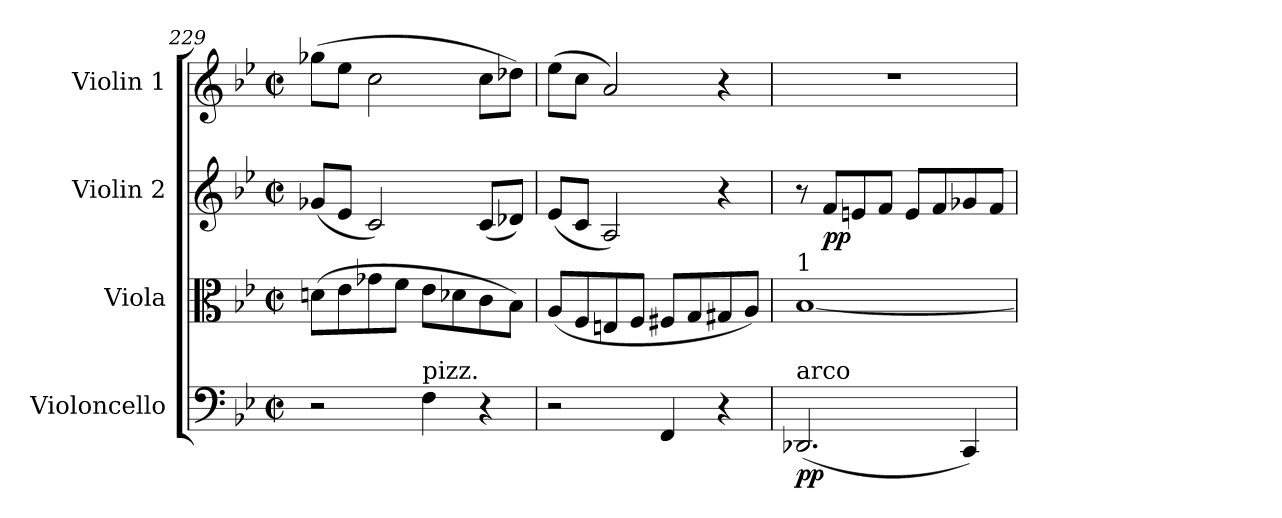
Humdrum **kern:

**kern	**dynam	**kern	**kern	**dynam	**kern
*part4	*part4	*part3	*part2	*part2	*part1
*staff4	*staff4	*staff3	*staff2	*staff2	*staff1
*I"Violoncello	*	*I"Viola	*I"Violin 2	*	*I"Violin 1
*I'Vc	*	*I'Vla	*I'Vln	*	*I'Vln
*clefF4	*	*clefC3	*clefG2	*	*clefG2
*k[b-e-]	*	*k[b-e-]	*k[b-e-]	*	*k[b-e-]
*M2/2	*	*M2/2	*M2/2	*	*M2/2
*met(c|)	*	*met(c|)	*met(c|)	*	*met(c|)
=229	=229	=229	=229	=229	=229
2r	.	(8dn\L	(<8g-X/L	.	(8gg-X\L
.	.	8e-\	8e-/J	.	8ee-\J
.	.	8g-X\	2c/)	.	2cc\
.	.	8f\J	.	.	.
!LO:TX:a:t=pizz.	!	!	!	!	!
4F\	.	8e-\L	.	.	.
.	.	8d-X\	.	.	.
4r	.	8c\	(<8c/L	.	8cc\L
.	.	8B-\J)	8d-X/J)	.	8dd-X\J)
!!LO:LB:g=z
=230	=230	=230	=230	=230	=230
2r	.	(8A/L	(<8e-/L	.	(8ee-\L
.	.	8F/	8c/J	.	8cc\J
.	.	8En/	2A/)	.	2a/)
.	.	8F/J	.	.	.
4FF/	.	8F#X/L	.	.	.
.	.	8G/	.	.	.
4r	.	8G#X/	4r	.	4r
.	.	8A/J)	.	.	.
=231	=231	=231	=231	=231	=231
!	!	!LO:TX:a:t=1	!	!	!
!LO:TX:a:t=arco	!	!	!	!	!
!	!LO:DY:b	!	!	!	!
(2.DD-X/	pp	[1B-	8r	.	1r
!	!	!	!	!LO:DY:b	!
.	.	.	8f/L	pp	.
.	.	.	8en/	.	.
.	.	.	8f/J	.	.
.	.	.	8e/L	.	.
.	.	.	8f/	.	.
4CC/)	.	.	8g-X/	.	.
.	.	.	8f/J	.	.
=	=	=	=	=	=
*-	*-	*-	*-	*-	*-
